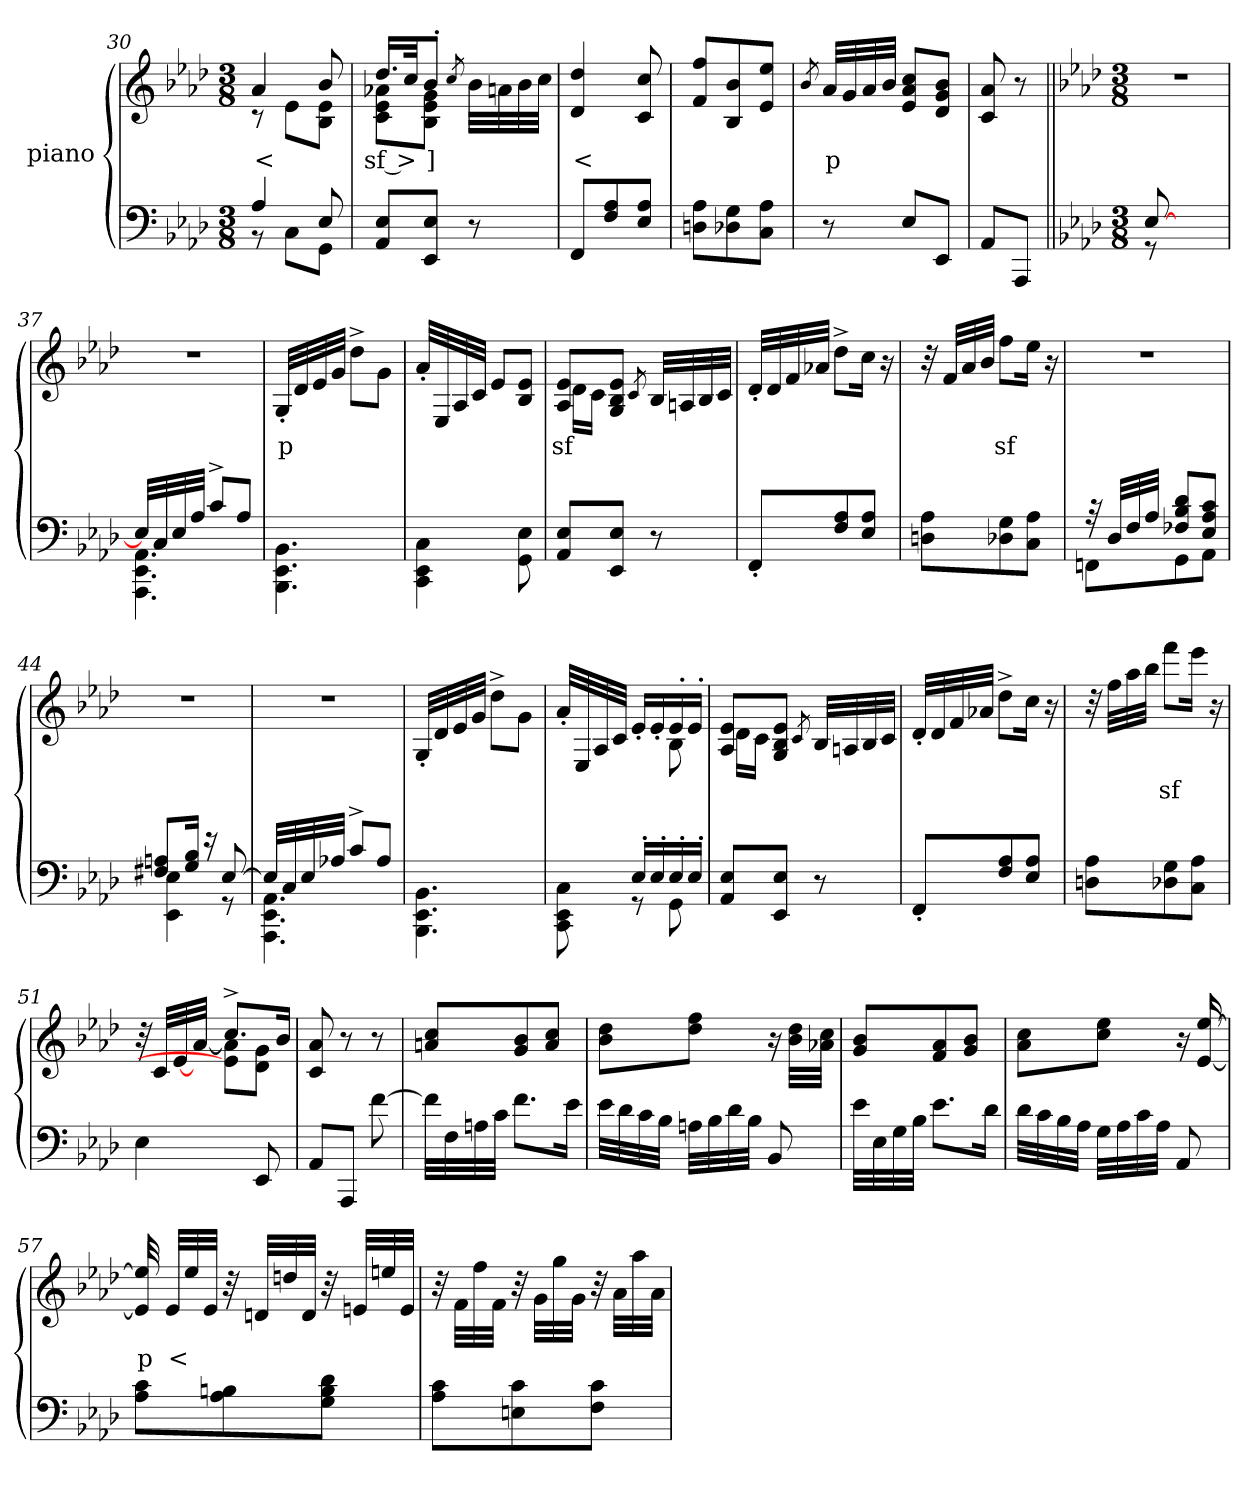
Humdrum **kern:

**kern	**kern	**text
*part2	*part1	*part1
*staff2	*staff1	*staff1
*	*I"piano	*
*clefF4	*clefG2	*
*k[b-e-a-d-]	*k[b-e-a-d-]	*
*A-:	*A-:	*
*M3/8	*M3/8	*
=30	=30	=30
*^	*^	*
4A-	8r	4a-	8r	<
.	8CL	.	8e-L	.
8E-	8GGJ	8b-	8B- 8e-J	.
*v	*v	*	*	*
=31	=31	=31	=31
8AA- 8E-L	16.dd-LL	8c 8e- 8a-XL	sf >
.	32ccJk	.	.
8EE- 8E-J	8b-'>J	8B- 8e- 8gJ	]
.	8qcc	.	.
8r	32b-LLL	8ryy	.
.	32an	.	.
.	32b-	.	.
.	32ccJJJ	.	.
*	*v	*v	*
=32	=32	=32
8FFL	4d- 4dd-	<
8F 8A-	.	.
8E- 8A-J	8c 8cc	.
=33	=33	=33
8Dn 8A-L	8f 8ffL	.
8D-X 8G	8B- 8b-	.
8C 8A-J	8e- 8ee-J	.
=34	=34	=34
.	8qb-	.
8r	32a-LLL	p
.	32g	.
.	32a-	.
.	32b-JJJ	.
8E-L	8e- 8a- 8ccL	.
8EE-J	8d- 8g 8b-J	.
=35	=35	=35
8AA-L	8c 8a-	.
8AAA-J	8r	.
=36||	=36||	=36||
*k[b-e-a-d-]	*k[b-e-a-d-]	*
*M3/8	*M3/8	*
*^	*	*
[8E-	8r	4.r	.
4ryy	4ryy	.	.
=37	=37	=37	=37
32E-LLL]	4.AAA- 4.EE- 4.AA-	4.r	.
32C	.	.	.
32E-	.	.	.
32A-JJJ	.	.	.
8c^>L	.	.	.
8A-J	.	.	.
*v	*v	*	*
=38	=38	=38
4.BBB-\ 4.EE-\ 4.BB-\	32G'>LLL	p
.	32d-	.
.	32e-	.
.	32gJJJ	.
.	8dd-^>L	.
.	8gJ	.
=39	=39	=39
4CC\ 4EE-\ 4C\	32a-'>LLL	.
.	32E-	.
.	32A-	.
.	32cJJJ	.
.	8e-L	.
8GG\ 8E-\	8B- 8e-J	.
=40	=40	=40
*	*^	*
8AA- 8E-L	8A- 8e-L	16d-LL	sf
.	.	16cJJ	.
8EE- 8E-J	8G 8B- 8e-J	4ryy	.
.	8qc	.	.
8r	32B-LLL	.	.
.	32An	.	.
.	32B-	.	.
.	32cJJJ	.	.
*	*v	*v	*
=41	=41	=41
8FF'>L	32d-'>LLL	.
.	32d-	.
.	32f	.
.	32a-XJJJ	.
8F 8A-	8dd-^>L	.
8E- 8A-J	16ccJk	.
.	16r	.
=42	=42	=42
8Dn 8A-L	32r	.
.	32fLLL	.
.	32a-	.
.	32b-JJJ	.
8D-X 8G	8ffL	sf
8C 8A-J	16ee-Jk	.
.	16r	.
=43	=43	=43
*^	*	*
32r	8FFnL	4.r	.
32D-LLL	.	.	.
32F	.	.	.
32A-JJJ	.	.	.
8F-X 8B- 8d-L	8GG	.	.
8E- 8A- 8cJ	8AA-J	.	.
=44	=44	=44	=44
8F#X 8AnL	4EE- 4E-	4.r	.
16G 16B-Jk	.	.	.
16r	.	.	.
[8E-	8r	.	.
=45	=45	=45	=45
32E-LLL]	4.AAA- 4.EE- 4.AA-	4.r	.
32C	.	.	.
32E-	.	.	.
32A-XJJJ	.	.	.
8c^>L	.	.	.
8A-J	.	.	.
*v	*v	*	*
=46	=46	=46
4.BBB-\ 4.EE-\ 4.BB-\	32G'>LLL	.
.	32d-	.
.	32e-	.
.	32gJJJ	.
.	8dd-^>L	.
.	8gJ	.
=47	=47	=47
*^	*^	*
8ryy	8CC\ 8EE-\ 8C\	32a-'>LLL	4ryy	.
.	.	32E-	.	.
.	.	32A-	.	.
.	.	32cJJJ	.	.
16E-'>LL	8r	16e-'>LL	.	.
16E-'>	.	16e-'>	.	.
16E-'>	8GG	16e-'>	8B-	.
16E-'>JJ	.	16e-'>JJ	.	.
*v	*v	*	*	*
=48	=48	=48	=48
8AA- 8E-L	8A- 8e-L	16d-LL	.
.	.	16cJJ	.
8EE- 8E-J	8G 8B- 8e-J	4ryy	.
.	8qc	.	.
8r	32B-LLL	.	.
.	32An	.	.
.	32B-	.	.
.	32cJJJ	.	.
*	*v	*v	*
=49	=49	=49
8FF'>L	32d-'>LLL	.
.	32d-	.
.	32f	.
.	32a-XJJJ	.
8F 8A-	8dd-^>L	.
8E- 8A-J	16ccJk	.
.	16r	.
=50	=50	=50
8Dn 8A-L	32r	.
.	32ffLLL	.
.	32aa-	.
.	32bb-JJJ	.
8D-X 8G	8fffL	sf
8C 8A-J	16eee-Jk	.
.	16r	.
=51	=51	=51
*	*^	*
4E-	32r	8ryy	.
.	32cLLL	.	.
.	[32e-	.	.
.	[32a-JJJ	.	.
.	8.cc^>L	8e-] 8a-]L	.
8EE-	.	8d- 8gJ	.
.	16b-Jk	.	.
*	*v	*v	*
=52	=52	=52
8AA-L	8c 8a-	.
8AAA-J	8r	.
[8f	8r	.
=53	=53	=53
32fLLL]	8an 8ccL	.
32F	.	.
32An	.	.
32cJJJ	.	.
8.fL	8g 8b-	.
.	8a 8ccJ	.
16e-Jk	.	.
=54	=54	=54
32e-LLL	8b- 8dd-L	.
32d-	.	.
32c	.	.
32B-JJJ	.	.
32AnLLL	8dd- 8ffJ	.
32B-	.	.
32d-	.	.
32B-JJJ	.	.
8BB-	16r	.
.	32b- 32dd-LLL	.
.	32a-X 32ccJJJ	.
=55	=55	=55
32e-LLL	8g 8b-L	.
32E-	.	.
32G	.	.
32B-JJJ	.	.
8.e-L	8f 8a-	.
.	8g 8b-J	.
16d-Jk	.	.
=56	=56	=56
32d-LLL	8a- 8ccL	.
32c	.	.
32B-	.	.
32A-JJJ	.	.
32GLLL	8cc 8ee-J	.
32A-	.	.
32c	.	.
32A-JJJ	.	.
8AA-	16r	.
.	[16e- [16ee-	.
=57	=57	=57
8A- 8cL	32e-] 32ee-]	p
.	32e-LLL	<
.	32ee-	.
.	32e-JJJ	.
8A- 8Bn	32r	.
.	32dnLLL	.
.	32ddn	.
.	32dJJJ	.
8G 8B 8d-J	32r	.
.	32enLLL	.
.	32een	.
.	32eJJJ	.
=58	=58	=58
8A- 8cL	32r	.
.	32fLLL	.
.	32ff	.
.	32fJJJ	.
8En 8c	32r	.
.	32gLLL	.
.	32gg	.
.	32gJJJ	.
8F 8cJ	32r	.
.	32a-LLL	.
.	32aa-	.
.	32a-JJJ	.
=	=	=
*-	*-	*-
